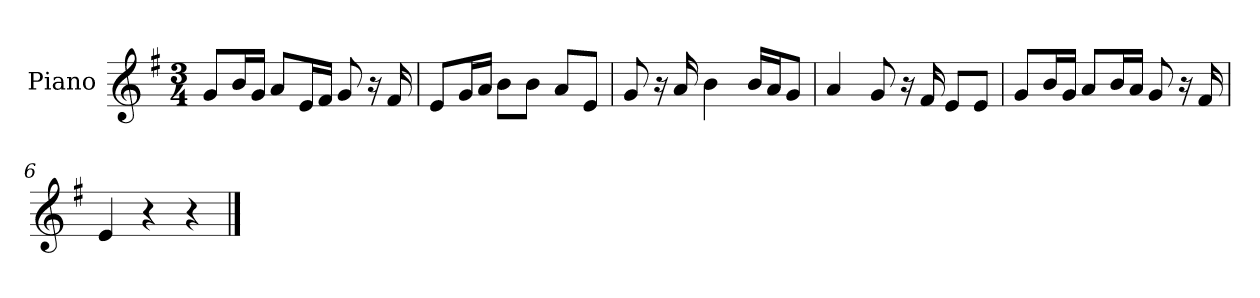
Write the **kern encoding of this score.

**kern
*part1
*staff1
*I"Piano
*I'P-no
*clefG2
*k[f#]
*M3/4
*MM95
=1
8g/L
16b/L
16g/JJ
8a/L
16e/L
16f#/JJ
8g/
16r
16f#/
=2
8e/L
16g/L
16a/JJ
8b\L
8b\J
8a/L
8e/J
=3
8g/
16r
16a/
4b\
16b/LL
16a/J
8g/J
=4
4a/
8g/
16r
16f#/
8e/L
8e/J
!!LO:LB:g=z
=5
8g/L
16b/L
16g/JJ
8a/L
16b/L
16a/JJ
8g/
16r
16f#/
=6
4e/
4r
4r
==
*-
